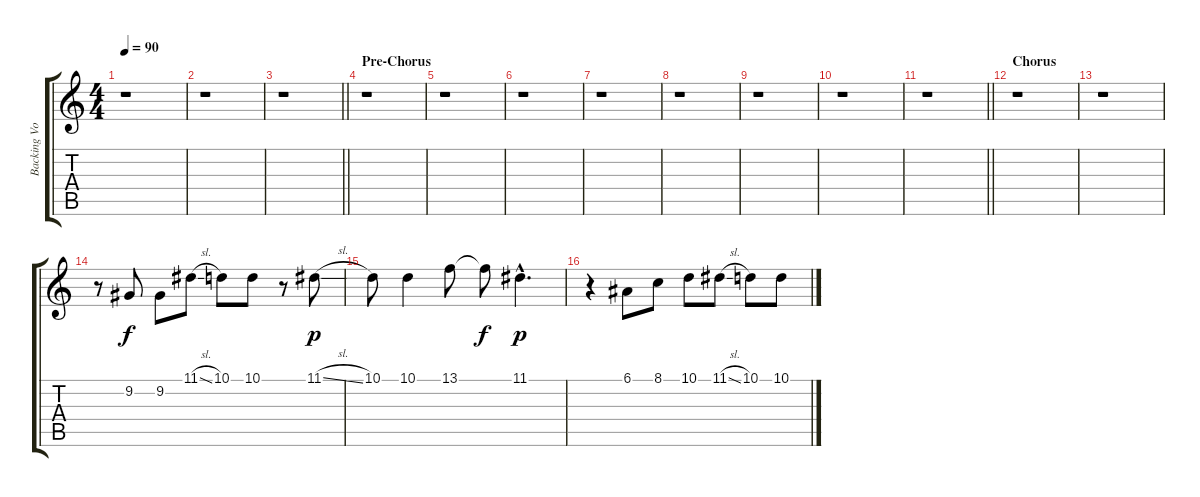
\track ("Backing Vocals 2" "Backing Vo") {instrument synthstrings2}
\staff {score tabs}
\tuning (E4 B3 G3 D3 A2 E2) {hide}
\ts (4 4)
\tempo 90
\clef g2
\ks c
r.1{dy f} |
r.1 |
\barLineRight lightlight
r.1 |
\section ("" "Pre-Chorus")
r.1 |
r.1 |
r.1 |
r.1 |
r.1 |
r.1 |
r.1 |
\barLineRight lightlight
r.1 |
\section ("" "Chorus")
r.1 |
r.1 |
r.8 9.2.8 9.2.8 11.1{sl}.8 10.1.8 10.1.8 r.8 11.1{sl}.8{dy p} |
10.1.8 10.1.4 13.1.8 13.1{t}.8{dy f} 11.1{hac}.4{d dy p} |
r.4 6.1.8 8.1.8 10.1.8 11.1{sl}.8 10.1.8 10.1.8
